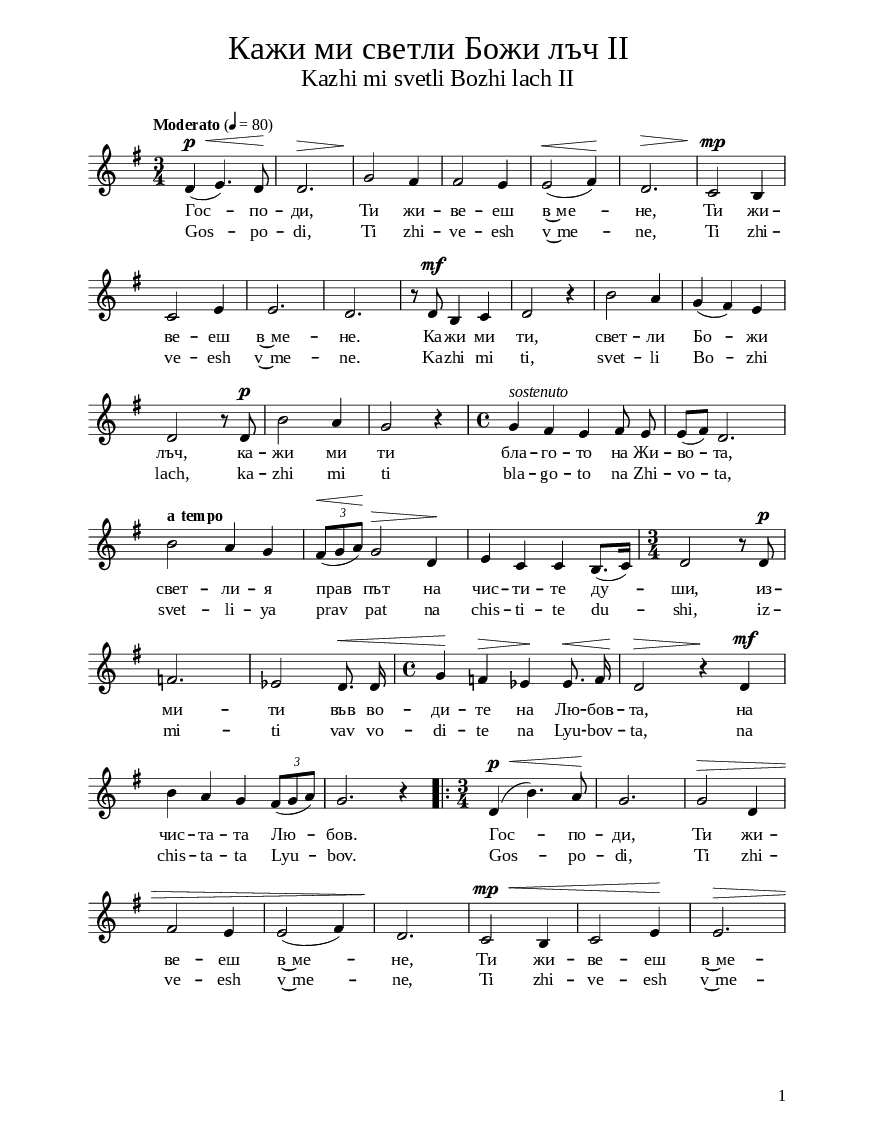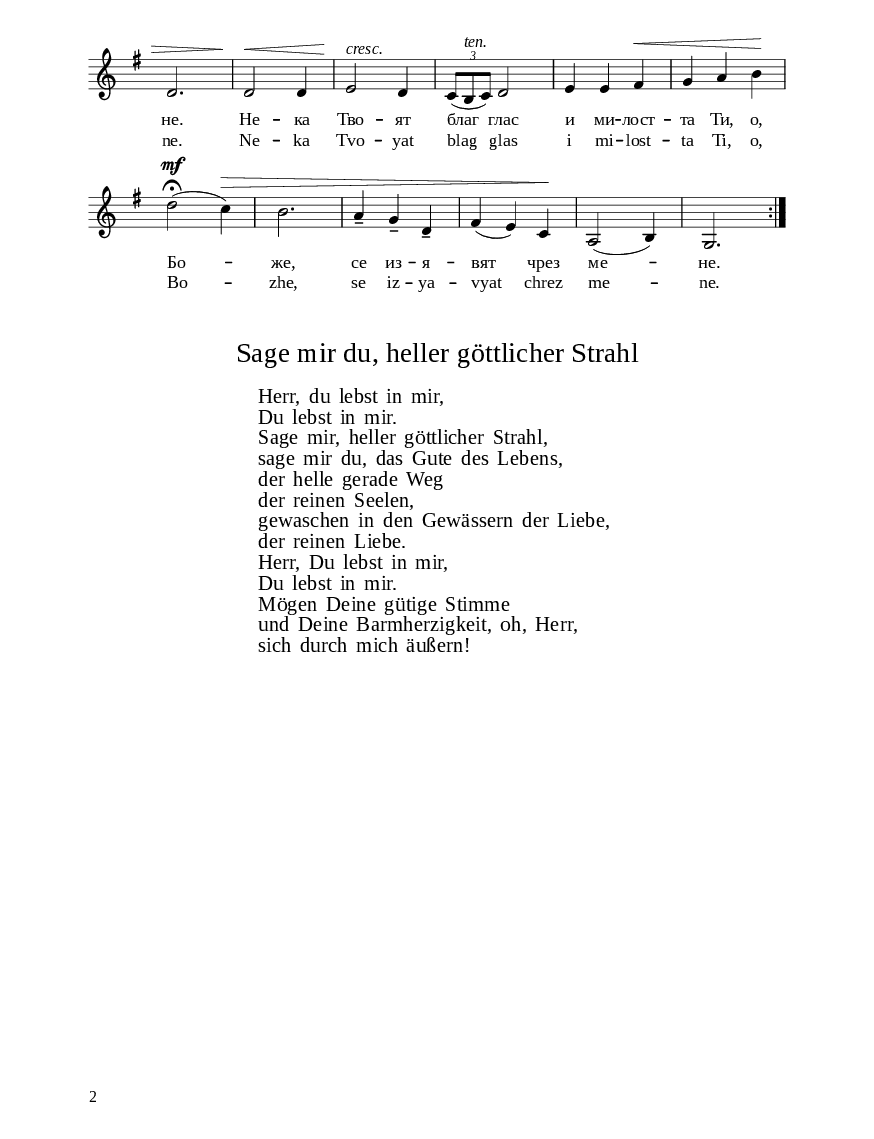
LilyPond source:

\version "2.24.0"

% include paper part and global functions
\include "include/globals.ily"

\bookpart {
  \label #'ref211
  \tocItem \markup "Кажи ми светли Божи лъч II  – Kazhi mi svetli Bozhi lach II "
  \include "include/bookpart-paper.ily"
  \score {
    \include "include/score-layout.ily"

    \new Voice \absolute {
      \clef treble
      \key g \major
      \time 3/4
      \tempoFunc "Moderato" 4 "80"
      \autoBeamOff

      d'4 (  ^\p  ^\<  e'4. )  d'8  ^\! | % 2
      d'2.  ^\> | % 3
      g'2  ^\!  fis'4 | % 4
      fis'2  e'4 | % 5
      e'2 (  ^\<  fis'4 )  ^\! | % 6
      d'2.  ^\> | % 7
      c'2  ^\!  ^\mp  b4 \break | % 8
      c'2  e'4 | % 9
      e'2. |
      d'2. | % 11
      r8  d'8  ^\mf  b4  c'4 | % 12
      d'2 r4 | % 13
      b'2  a'4 | % 14
      g'4 (  fis'4 )  e'4 \break | % 15
      d'2 r8  d'8  ^\p | % 16
      b'2  a'4 | % 17
      g'2 r4 | % 18
      \time 4/4  | % 18
      g'4 ^\markup{ \italic {sostenuto} }  fis'4  e'4
      fis'8  e'8 | % 19
      e'8 ( [  fis'8 ) ]  d'2. \break |

      b'2  ^\markup{ \bold {a tempo} }  a'4  g'4 | % 21
      \once \omit TupletBracket
      \times 2/3  {
        fis'8 ( [  ^\<  g'8  a'8 ) ]
      }
      ^\!  g'2  ^\>  d'4  ^\! | % 22
      e'4  c'4  c'4  b8. ( [  c'16 ) ]
      | % 23
      \time 3/4  | % 23
      d'2 r8  d'8  ^\p \break | % 24
      f'2. | % 25
      es'2    
      \once \override Hairpin.to-barline = ##f
      d'8. ^\<  d'16 | % 26
      \time 4/4  | % 26
      g'4  ^\!  f'4  ^\>  es'4 ^\! es'8. ^\<
      f'16 | % 27
      d'2  ^\!  ^\> r4  ^\!  d'4  ^\mf \break | % 28
      b'4  a'4  g'4 \once \omit TupletBracket
      \times 2/3  {
        fis'8 ( [  g'8  a'8 ) ]
      }
      | % 29
      g'2. r4 \repeat volta 2 {

        \time 3/4  |
        d'4 (  ^\p  ^\<  b'4. )  a'8  ^\! | % 31
        g'2. | % 32
        g'2  ^\>  d'4 \break | % 33
        fis'2  e'4 | % 34
        e'2 (  fis'4 ) | % 35
        d'2.  ^\! | % 36
        c'2  ^\mp  ^\<  b4 | % 37
        c'2  e'4  ^\! | % 38
        e'2.  ^\> \pageBreak | % 39
        d'2. |
        d'2  ^\!  ^\<  d'4 | % 41
        e'2  ^\! ^\markup \italic { "cresc." }  d'4 | % 42
        \once \omit TupletBracket
        \times 2/3  {
          c'8 ( [  b8 ^\markup{ \italic {ten.} }
          c'8 ) ]
        }
        d'2 | % 43
        e'4  e'4  fis'4  ^\< | % 44
        g'4  a'4  b'4  ^\!  | % 45
        d''2 ( ^\fermata  ^\mf  c''4 )  ^\> | % 46
        b'2. | % 47
        a'4 --  g'4 --  d'4 -- | % 48
        fis'4 (  e'4 )  c'4  ^\! | % 49
        a2 (  b4 ) |
        g2.
      }
    }

    \addlyrics {
      Гос -- по -- ди, Ти жи -- ве --
      еш в~ме -- не, Ти жи -- ве --
      еш в~ме -- не. Ка -- жи ми ти,
      свет -- ли Бо -- жи лъч, ка --
      жи ми ти бла -- го -- то на Жи --
      во -- та, свет -- ли -- я прав
      път на чис -- ти -- те ду
      -- ши, из -- ми -- ти във во --
      ди -- те на Лю -- бов -- та, на
      чис -- та -- та Лю --  бов.
      Гос -- по -- ди, Ти жи -- ве --
      еш в~ме -- не, Ти жи -- ве --
      еш в~ме -- не. Не -- ка Тво -- ят
      благ   глас и ми -- лост --
      та Ти, о, Бо -- же, се из -- я
      -- вят  чрез ме -- не.}
      \addlyrics {
        Gos -- po -- di, Ti zhi -- ve --
        esh v~me -- ne, Ti zhi -- ve --
        esh v~me -- ne. Ka -- zhi mi ti,
        svet -- li Bo -- zhi lach, ka --
        zhi mi ti bla -- go -- to na Zhi --
        vo -- ta, svet -- li -- ya prav
        pat na chis -- ti -- te du
        -- shi, iz -- mi -- ti vav vo --
        di -- te na Lyu -- bov -- ta, na
        chis -- ta -- ta Lyu --  bov.
        Gos -- po -- di, Ti zhi -- ve --
        esh v~me -- ne, Ti zhi -- ve --
        esh v~me -- ne. Ne -- ka Tvo -- yat
        blag   glas i mi -- lost --
        ta Ti, o, Bo -- zhe, se iz -- ya
        -- vyat  chrez me -- ne.}


        \header {
          title = \titleFunc "Кажи ми светли Божи лъч II  " "Kazhi mi svetli Bozhi lach II"
        }

        \midi{}

      } % score
      
      \markup \empty-one

      % include foreign translation(s) of the song
      \version "2.24.0"

\markup \fill-line { \fontsize #deTitleFontSize "Sage mir du, heller göttlicher Strahl" }
\markup \null
\markup \null
\markup \fontsize #deCoupletFontSize {
  \hspace #15
  \override #`(baseline-skip . ,deCoupletBaselineSkip)
  \column {

 \line { " "Herr, du lebst in mir,}

 \line { " "Du lebst in mir.}

 \line { " "Sage mir, heller göttlicher Strahl,}

 \line { " "sage mir du, das Gute des Lebens,
}
\line { " "der helle gerade Weg}

 \line { " "der reinen Seelen,}

 \line { " "gewaschen in den Gewässern der Liebe,}

 \line { " "der reinen Liebe. }

 \line { " "Herr, Du lebst in mir,}

 \line { " "Du lebst in mir.}

 \line { " "Mögen Deine gütige Stimme}

 \line { " "und Deine Barmherzigkeit, oh, Herr, }

 \line { " "sich durch mich äußern!}

  }
}


    } % bookpart

    % Più mosso
    %
